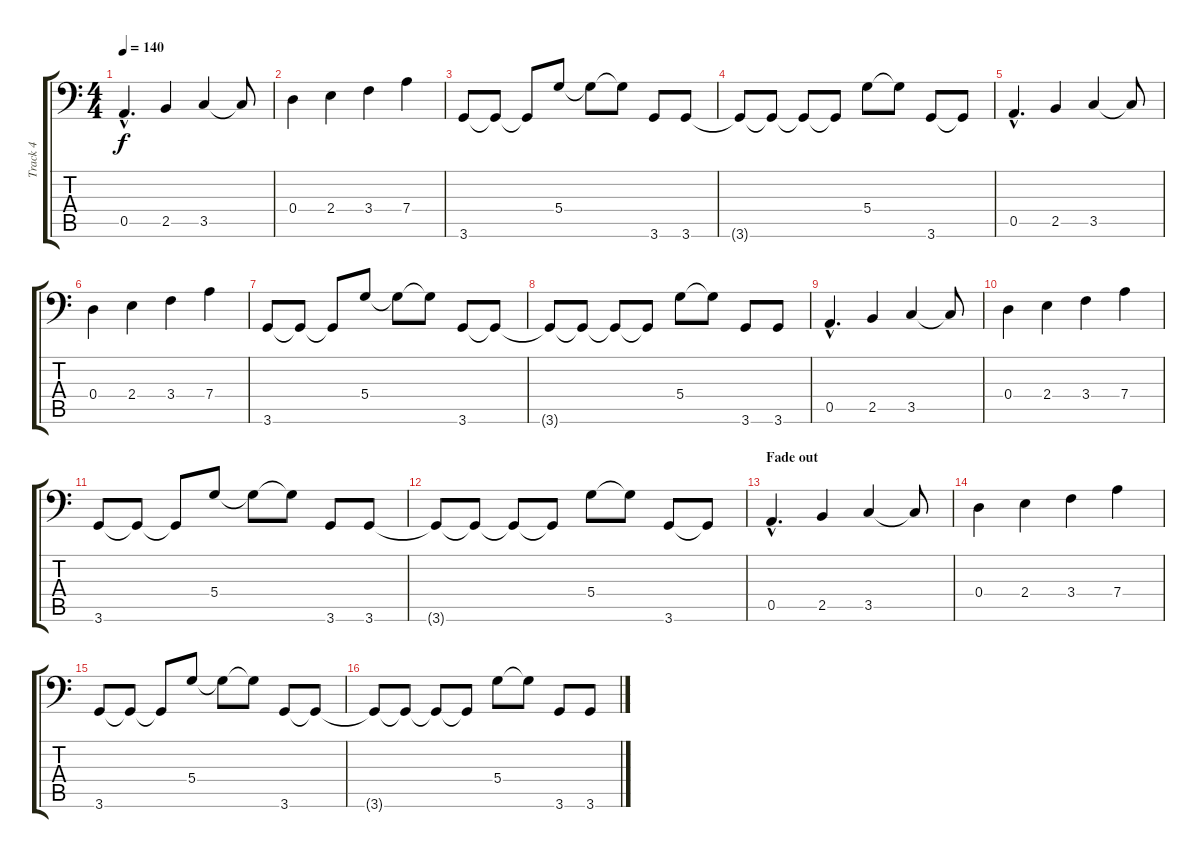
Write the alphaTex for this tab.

\track ("Track 4" "Track 4") {instrument fretlessbass}
\staff {score tabs}
\tuning (E3 B2 G2 D2 A1 E1) {hide}
\ts (4 4)
\tempo 140
\clef f4
\ks c
0.5{hac}.4{d dy f} 2.5.4 3.5.4 3.5{t}.8 |
0.4.4 2.4.4 3.4.4 7.4.4 |
3.6.8 3.6{t}.8 3.6{t}.8 5.4.8 5.4{t}.8 5.4{t}.8 3.6.8 3.6.8 |
3.6{t}.8 3.6{t}.8 3.6{t}.8 3.6{t}.8 5.4.8 5.4{t}.8 3.6.8 3.6{t}.8 |
0.5{hac}.4{d} 2.5.4 3.5.4 3.5{t}.8 |
0.4.4 2.4.4 3.4.4 7.4.4 |
3.6.8 3.6{t}.8 3.6{t}.8 5.4.8 5.4{t}.8 5.4{t}.8 3.6.8 3.6{t}.8 |
3.6{t}.8 3.6{t}.8 3.6{t}.8 3.6{t}.8 5.4.8 5.4{t}.8 3.6.8 3.6.8 |
0.5{hac}.4{d} 2.5.4 3.5.4 3.5{t}.8 |
0.4.4 2.4.4 3.4.4 7.4.4 |
3.6.8 3.6{t}.8 3.6{t}.8 5.4.8 5.4{t}.8 5.4{t}.8 3.6.8 3.6.8 |
3.6{t}.8 3.6{t}.8 3.6{t}.8 3.6{t}.8 5.4.8 5.4{t}.8 3.6.8 3.6{t}.8 |
\section ("" "Fade out")
0.5{hac}.4{d} 2.5.4 3.5.4 3.5{t}.8 |
0.4.4 2.4.4 3.4.4 7.4.4 |
3.6.8 3.6{t}.8 3.6{t}.8 5.4.8 5.4{t}.8 5.4{t}.8 3.6.8 3.6{t}.8 |
3.6{t}.8 3.6{t}.8 3.6{t}.8 3.6{t}.8 5.4.8 5.4{t}.8 3.6.8 3.6.8
